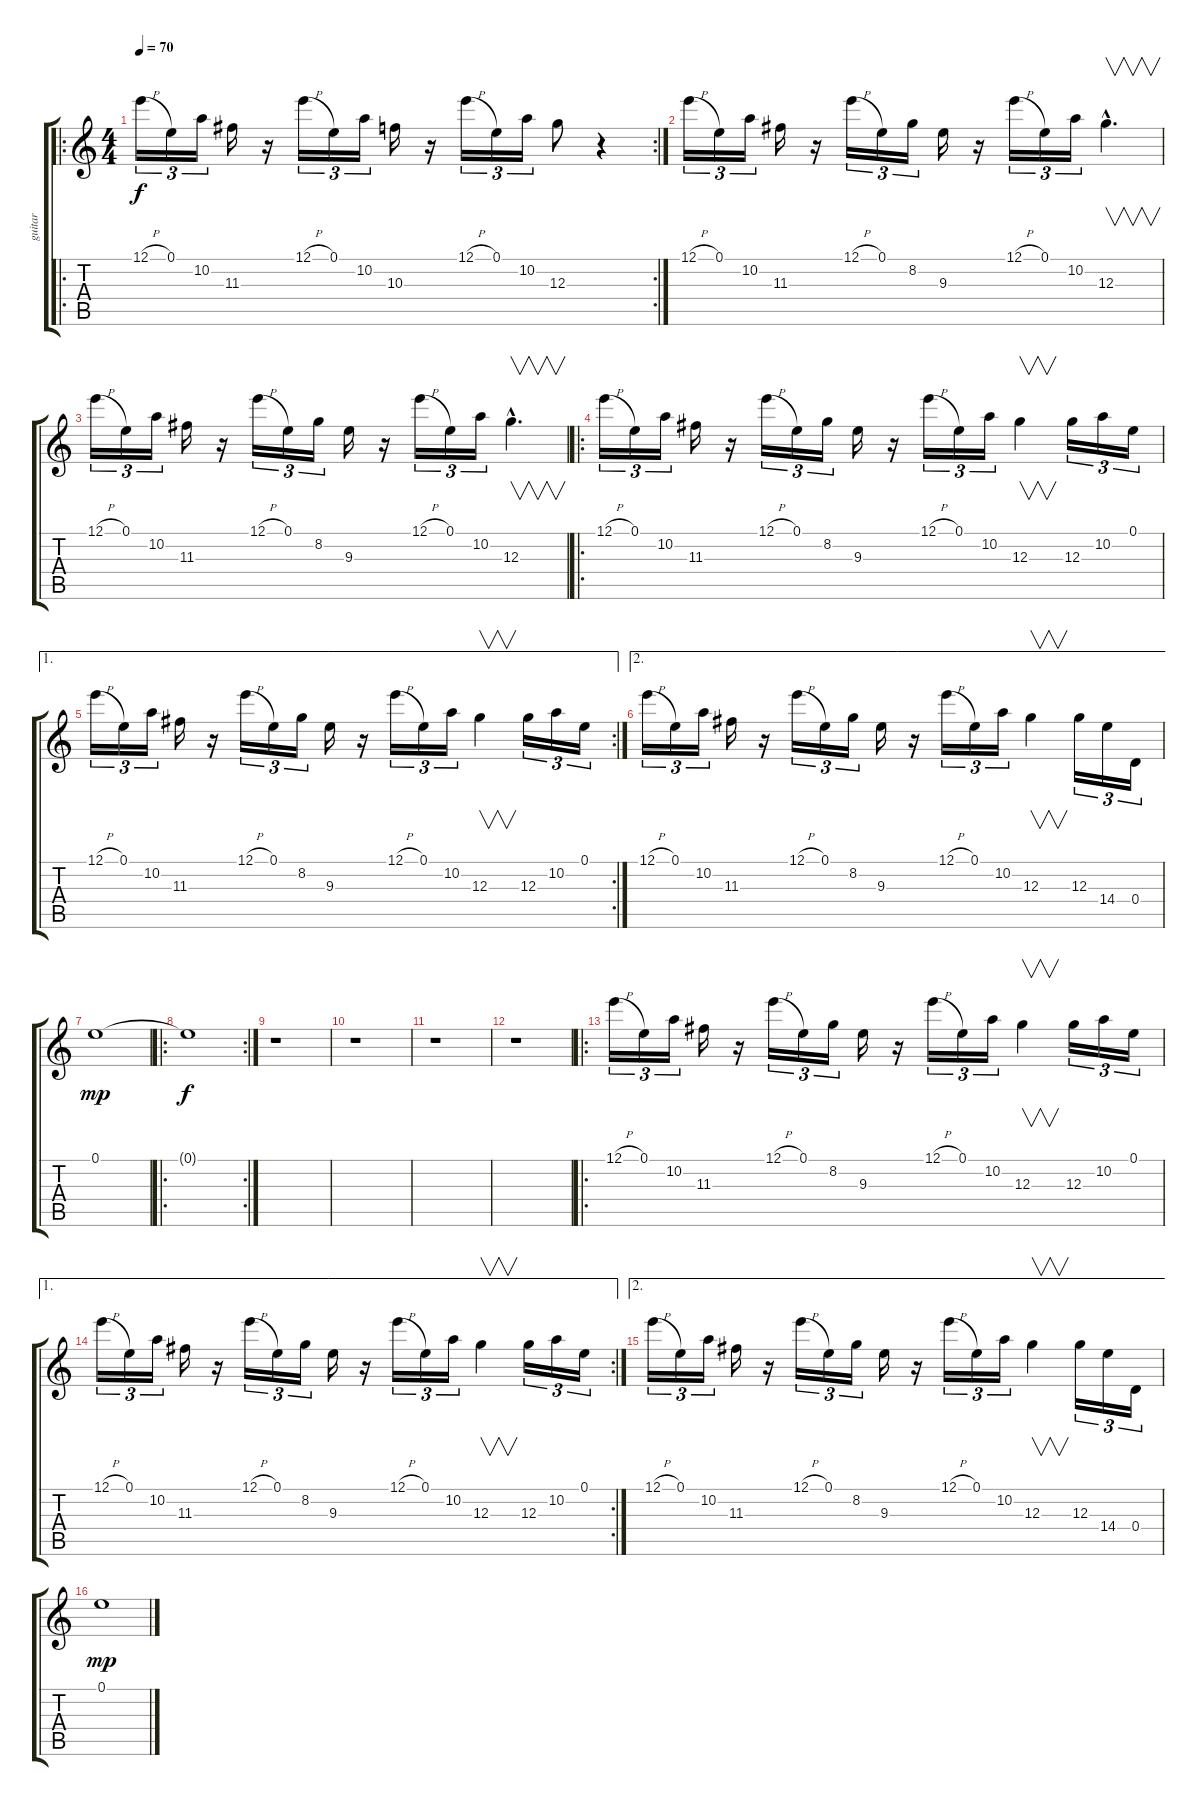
\track ("guitar" "guitar") {instrument distortionguitar}
\staff {score tabs}
\tuning (E4 B3 G3 D3 A2 E2) {hide}
\ro
\rc 2
\ts (4 4)
\tempo 70
\clef g2
\ks c
12.1{h}.16{tu (3 2) dy f instrument distortionguitar} 0.1.16{tu (3 2)} 10.2.16{tu (3 2)} 11.3.16 r.16 12.1{h}.16{tu (3 2)} 0.1.16{tu (3 2)} 10.2.16{tu (3 2)} 10.3.16 r.16 12.1{h}.16{tu (3 2)} 0.1.16{tu (3 2)} 10.2.16{tu (3 2)} 12.3.8 r.4 |
12.1{h}.16{tu (3 2)} 0.1.16{tu (3 2)} 10.2.16{tu (3 2)} 11.3.16 r.16 12.1{h}.16{tu (3 2)} 0.1.16{tu (3 2)} 8.2.16{tu (3 2)} 9.3.16 r.16 12.1{h}.16{tu (3 2)} 0.1.16{tu (3 2)} 10.2.16{tu (3 2)} 12.3{hac}.4{v d} |
12.1{h}.16{tu (3 2)} 0.1.16{tu (3 2)} 10.2.16{tu (3 2)} 11.3.16 r.16 12.1{h}.16{tu (3 2)} 0.1.16{tu (3 2)} 8.2.16{tu (3 2)} 9.3.16 r.16 12.1{h}.16{tu (3 2)} 0.1.16{tu (3 2)} 10.2.16{tu (3 2)} 12.3{hac}.4{v d} |
\ro
12.1{h}.16{tu (3 2)} 0.1.16{tu (3 2)} 10.2.16{tu (3 2)} 11.3.16 r.16 12.1{h}.16{tu (3 2)} 0.1.16{tu (3 2)} 8.2.16{tu (3 2)} 9.3.16 r.16 12.1{h}.16{tu (3 2)} 0.1.16{tu (3 2)} 10.2.16{tu (3 2)} 12.3.4{v} 12.3.16{tu (3 2)} 10.2.16{tu (3 2)} 0.1.16{tu (3 2)} |
\ae 1
\rc 2
12.1{h}.16{tu (3 2)} 0.1.16{tu (3 2)} 10.2.16{tu (3 2)} 11.3.16 r.16 12.1{h}.16{tu (3 2)} 0.1.16{tu (3 2)} 8.2.16{tu (3 2)} 9.3.16 r.16 12.1{h}.16{tu (3 2)} 0.1.16{tu (3 2)} 10.2.16{tu (3 2)} 12.3.4{v} 12.3.16{tu (3 2)} 10.2.16{tu (3 2)} 0.1.16{tu (3 2)} |
\ae 2
12.1{h}.16{tu (3 2)} 0.1.16{tu (3 2)} 10.2.16{tu (3 2)} 11.3.16 r.16 12.1{h}.16{tu (3 2)} 0.1.16{tu (3 2)} 8.2.16{tu (3 2)} 9.3.16 r.16 12.1{h}.16{tu (3 2)} 0.1.16{tu (3 2)} 10.2.16{tu (3 2)} 12.3.4{v} 12.3.16{tu (3 2)} 14.4.16{tu (3 2)} 0.4.16{tu (3 2)} |
0.1.1{dy mp} |
\ro
\rc 2
0.1{t}.1{dy f} |
r.1 |
r.1 |
r.1 |
r.1 |
\ro
12.1{h}.16{tu (3 2)} 0.1.16{tu (3 2)} 10.2.16{tu (3 2)} 11.3.16 r.16 12.1{h}.16{tu (3 2)} 0.1.16{tu (3 2)} 8.2.16{tu (3 2)} 9.3.16 r.16 12.1{h}.16{tu (3 2)} 0.1.16{tu (3 2)} 10.2.16{tu (3 2)} 12.3.4{v} 12.3.16{tu (3 2)} 10.2.16{tu (3 2)} 0.1.16{tu (3 2)} |
\ae 1
\rc 2
12.1{h}.16{tu (3 2)} 0.1.16{tu (3 2)} 10.2.16{tu (3 2)} 11.3.16 r.16 12.1{h}.16{tu (3 2)} 0.1.16{tu (3 2)} 8.2.16{tu (3 2)} 9.3.16 r.16 12.1{h}.16{tu (3 2)} 0.1.16{tu (3 2)} 10.2.16{tu (3 2)} 12.3.4{v} 12.3.16{tu (3 2)} 10.2.16{tu (3 2)} 0.1.16{tu (3 2)} |
\ae 2
12.1{h}.16{tu (3 2)} 0.1.16{tu (3 2)} 10.2.16{tu (3 2)} 11.3.16 r.16 12.1{h}.16{tu (3 2)} 0.1.16{tu (3 2)} 8.2.16{tu (3 2)} 9.3.16 r.16 12.1{h}.16{tu (3 2)} 0.1.16{tu (3 2)} 10.2.16{tu (3 2)} 12.3.4{v} 12.3.16{tu (3 2)} 14.4.16{tu (3 2)} 0.4.16{tu (3 2)} |
0.1.1{dy mp}
